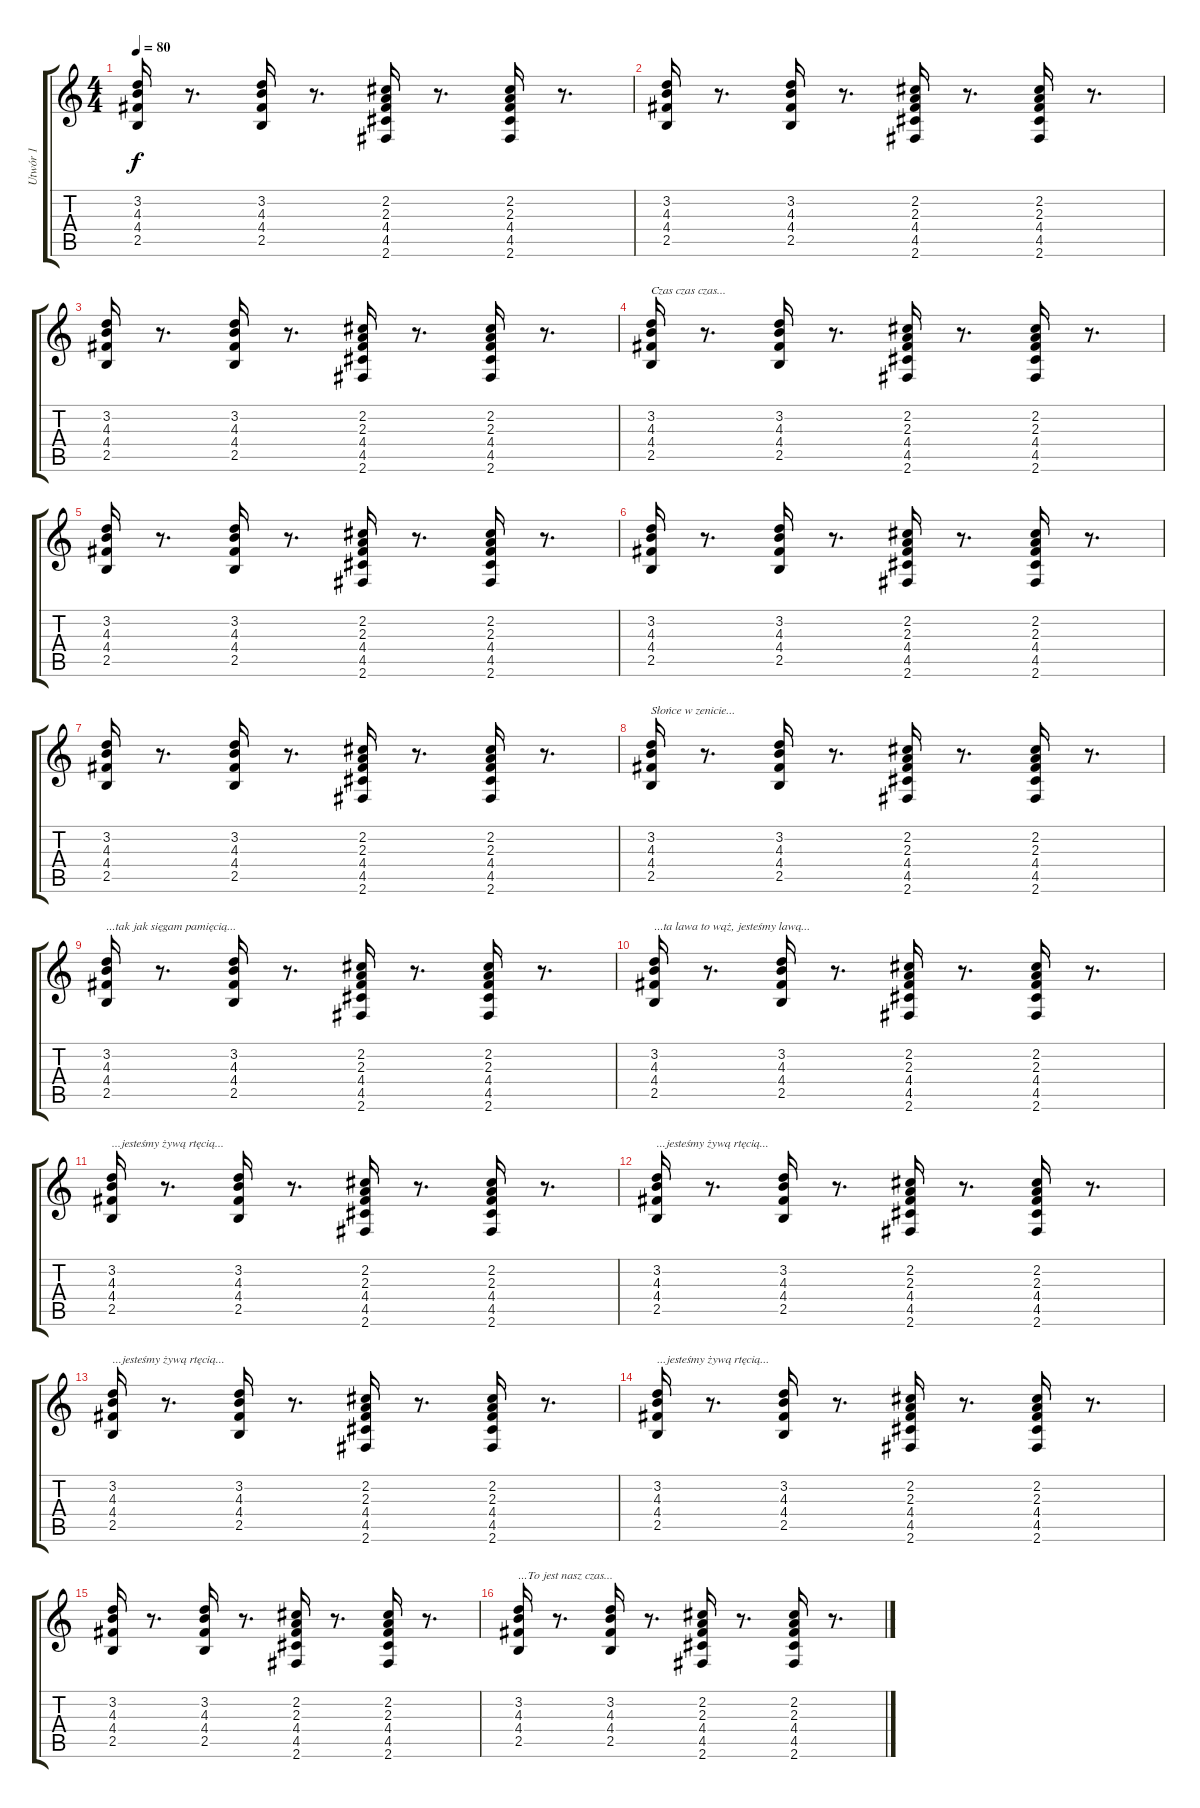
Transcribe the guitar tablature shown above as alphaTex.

\track ("Utwór 1" "Utwór 1") {instrument distortionguitar}
\staff {score tabs}
\tuning (E4 B3 G3 D3 A2 E2) {hide}
\ts (4 4)
\tempo 80
\clef g2
\ks c
(3.2 4.3 4.4 2.5).16{dy f} r.8{d} (3.2 4.3 4.4 2.5).16 r.8{d} (2.2 2.3 4.4 4.5 2.6).16 r.8{d} (2.2 2.3 4.4 4.5 2.6).16 r.8{d} |
(3.2 4.3 4.4 2.5).16 r.8{d} (3.2 4.3 4.4 2.5).16 r.8{d} (2.2 2.3 4.4 4.5 2.6).16 r.8{d} (2.2 2.3 4.4 4.5 2.6).16 r.8{d} |
(3.2 4.3 4.4 2.5).16 r.8{d} (3.2 4.3 4.4 2.5).16 r.8{d} (2.2 2.3 4.4 4.5 2.6).16 r.8{d} (2.2 2.3 4.4 4.5 2.6).16 r.8{d} |
(3.2 4.3 4.4 2.5).16{txt "Czas czas czas..."} r.8{d} (3.2 4.3 4.4 2.5).16 r.8{d} (2.2 2.3 4.4 4.5 2.6).16 r.8{d} (2.2 2.3 4.4 4.5 2.6).16 r.8{d} |
(3.2 4.3 4.4 2.5).16 r.8{d} (3.2 4.3 4.4 2.5).16 r.8{d} (2.2 2.3 4.4 4.5 2.6).16 r.8{d} (2.2 2.3 4.4 4.5 2.6).16 r.8{d} |
(3.2 4.3 4.4 2.5).16 r.8{d} (3.2 4.3 4.4 2.5).16 r.8{d} (2.2 2.3 4.4 4.5 2.6).16 r.8{d} (2.2 2.3 4.4 4.5 2.6).16 r.8{d} |
(3.2 4.3 4.4 2.5).16 r.8{d} (3.2 4.3 4.4 2.5).16 r.8{d} (2.2 2.3 4.4 4.5 2.6).16 r.8{d} (2.2 2.3 4.4 4.5 2.6).16 r.8{d} |
(3.2 4.3 4.4 2.5).16{txt "Słońce w zenicie..."} r.8{d} (3.2 4.3 4.4 2.5).16 r.8{d} (2.2 2.3 4.4 4.5 2.6).16 r.8{d} (2.2 2.3 4.4 4.5 2.6).16 r.8{d} |
(3.2 4.3 4.4 2.5).16{txt "...tak jak sięgam pamięcią..."} r.8{d} (3.2 4.3 4.4 2.5).16 r.8{d} (2.2 2.3 4.4 4.5 2.6).16 r.8{d} (2.2 2.3 4.4 4.5 2.6).16 r.8{d} |
(3.2 4.3 4.4 2.5).16{txt "...ta lawa to wąż, jesteśmy lawą..."} r.8{d} (3.2 4.3 4.4 2.5).16 r.8{d} (2.2 2.3 4.4 4.5 2.6).16 r.8{d} (2.2 2.3 4.4 4.5 2.6).16 r.8{d} |
(3.2 4.3 4.4 2.5).16{txt "...jesteśmy żywą rtęcią..."} r.8{d} (3.2 4.3 4.4 2.5).16 r.8{d} (2.2 2.3 4.4 4.5 2.6).16 r.8{d} (2.2 2.3 4.4 4.5 2.6).16 r.8{d} |
(3.2 4.3 4.4 2.5).16{txt "...jesteśmy żywą rtęcią..."} r.8{d} (3.2 4.3 4.4 2.5).16 r.8{d} (2.2 2.3 4.4 4.5 2.6).16 r.8{d} (2.2 2.3 4.4 4.5 2.6).16 r.8{d} |
(3.2 4.3 4.4 2.5).16{txt "...jesteśmy żywą rtęcią..."} r.8{d} (3.2 4.3 4.4 2.5).16 r.8{d} (2.2 2.3 4.4 4.5 2.6).16 r.8{d} (2.2 2.3 4.4 4.5 2.6).16 r.8{d} |
(3.2 4.3 4.4 2.5).16{txt "...jesteśmy żywą rtęcią..."} r.8{d} (3.2 4.3 4.4 2.5).16 r.8{d} (2.2 2.3 4.4 4.5 2.6).16 r.8{d} (2.2 2.3 4.4 4.5 2.6).16 r.8{d} |
(3.2 4.3 4.4 2.5).16 r.8{d} (3.2 4.3 4.4 2.5).16 r.8{d} (2.2 2.3 4.4 4.5 2.6).16 r.8{d} (2.2 2.3 4.4 4.5 2.6).16 r.8{d} |
(3.2 4.3 4.4 2.5).16{txt "...To jest nasz czas... "} r.8{d} (3.2 4.3 4.4 2.5).16 r.8{d} (2.2 2.3 4.4 4.5 2.6).16 r.8{d} (2.2 2.3 4.4 4.5 2.6).16 r.8{d}
